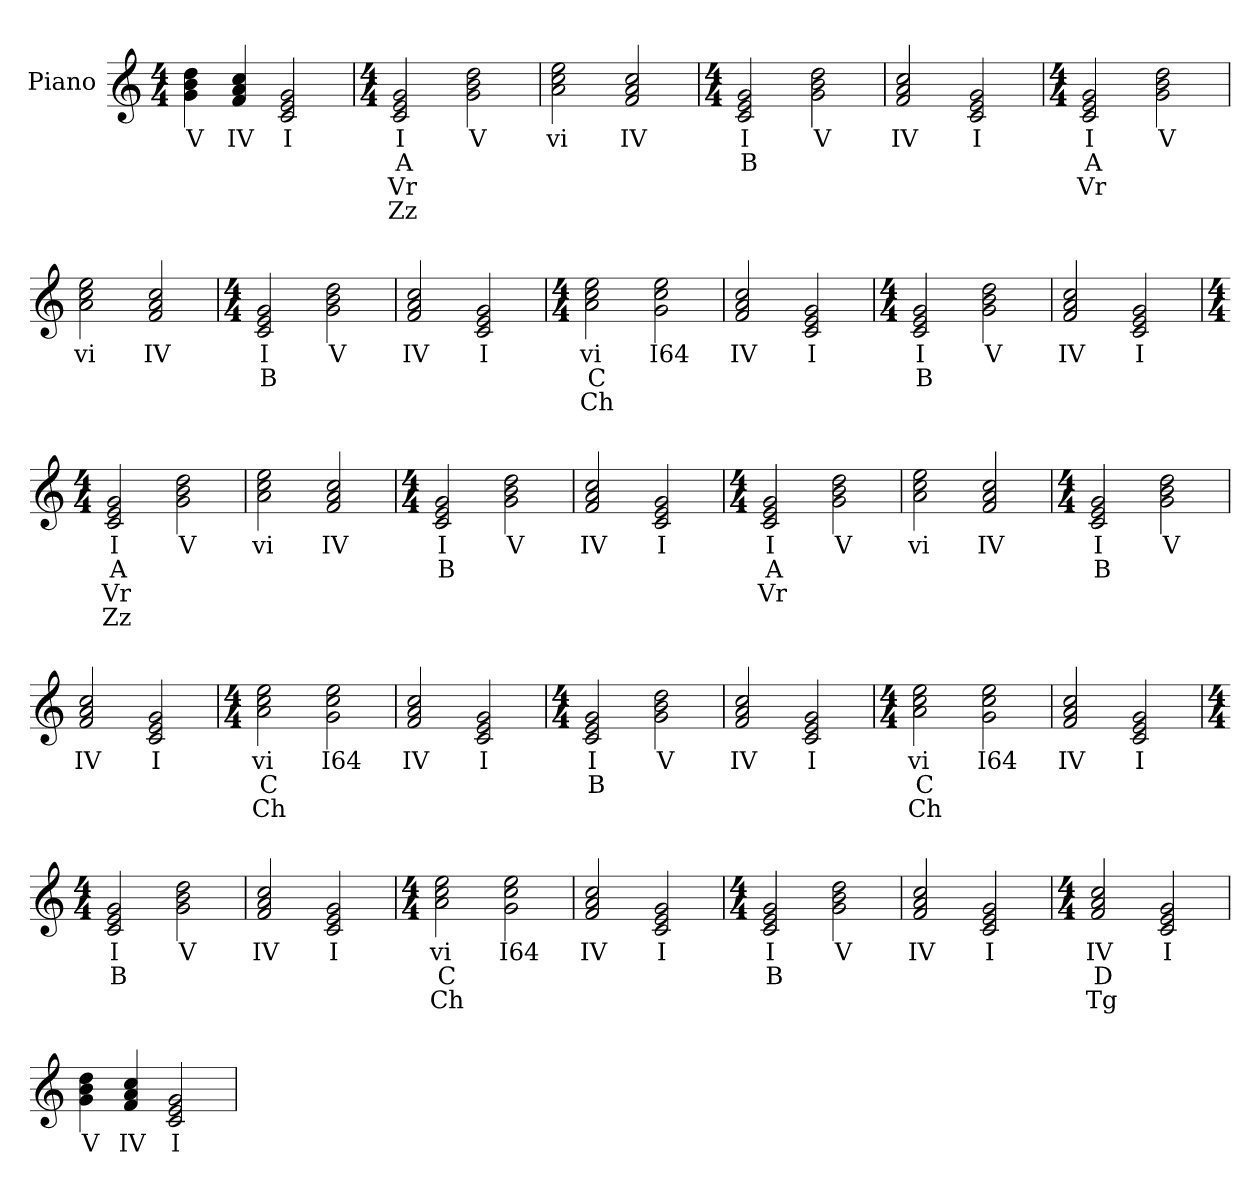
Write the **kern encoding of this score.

**kern	**text	**text	**text	**text
*part1	*part1	*part1	*part1	*part1
*staff1	*staff1	*staff1	*staff1	*staff1
*I"Piano	*	*	*	*
*I'Pno	*	*	*	*
*k[]	*	*	*	*
*C:	*	*	*	*
*M4/4	*	*	*	*
=	=	=	=	=
4g 4b 4dd	V	.	.	.
4f 4a 4cc	IV	.	.	.
2c 2e 2g	I	.	.	.
=	=	=	=	=
*k[]	*	*	*	*
*C:	*	*	*	*
*M4/4	*	*	*	*
2c 2e 2g	I	A	Vr	Zz
2g 2b 2dd	V	.	.	.
=	=	=	=	=
*k[]	*	*	*	*
*C:	*	*	*	*
2a 2cc 2ee	vi	.	.	.
2f 2a 2cc	IV	.	.	.
=	=	=	=	=
*k[]	*	*	*	*
*C:	*	*	*	*
*M4/4	*	*	*	*
2c 2e 2g	I	B	.	.
2g 2b 2dd	V	.	.	.
=	=	=	=	=
*k[]	*	*	*	*
*C:	*	*	*	*
2f 2a 2cc	IV	.	.	.
2c 2e 2g	I	.	.	.
=	=	=	=	=
*k[]	*	*	*	*
*C:	*	*	*	*
*M4/4	*	*	*	*
2c 2e 2g	I	A	Vr	.
2g 2b 2dd	V	.	.	.
=	=	=	=	=
*k[]	*	*	*	*
*C:	*	*	*	*
2a 2cc 2ee	vi	.	.	.
2f 2a 2cc	IV	.	.	.
=	=	=	=	=
*k[]	*	*	*	*
*C:	*	*	*	*
*M4/4	*	*	*	*
2c 2e 2g	I	B	.	.
2g 2b 2dd	V	.	.	.
=	=	=	=	=
*k[]	*	*	*	*
*C:	*	*	*	*
2f 2a 2cc	IV	.	.	.
2c 2e 2g	I	.	.	.
=	=	=	=	=
*k[]	*	*	*	*
*C:	*	*	*	*
*M4/4	*	*	*	*
2a 2cc 2ee	vi	C	Ch	.
2g 2cc 2ee	I64	.	.	.
=	=	=	=	=
*k[]	*	*	*	*
*C:	*	*	*	*
2f 2a 2cc	IV	.	.	.
2c 2e 2g	I	.	.	.
=	=	=	=	=
*k[]	*	*	*	*
*C:	*	*	*	*
*M4/4	*	*	*	*
2c 2e 2g	I	B	.	.
2g 2b 2dd	V	.	.	.
=	=	=	=	=
*k[]	*	*	*	*
*C:	*	*	*	*
2f 2a 2cc	IV	.	.	.
2c 2e 2g	I	.	.	.
=	=	=	=	=
*k[]	*	*	*	*
*C:	*	*	*	*
*M4/4	*	*	*	*
2c 2e 2g	I	A	Vr	Zz
2g 2b 2dd	V	.	.	.
=	=	=	=	=
*k[]	*	*	*	*
*C:	*	*	*	*
2a 2cc 2ee	vi	.	.	.
2f 2a 2cc	IV	.	.	.
=	=	=	=	=
*k[]	*	*	*	*
*C:	*	*	*	*
*M4/4	*	*	*	*
2c 2e 2g	I	B	.	.
2g 2b 2dd	V	.	.	.
=	=	=	=	=
*k[]	*	*	*	*
*C:	*	*	*	*
2f 2a 2cc	IV	.	.	.
2c 2e 2g	I	.	.	.
=	=	=	=	=
*k[]	*	*	*	*
*C:	*	*	*	*
*M4/4	*	*	*	*
2c 2e 2g	I	A	Vr	.
2g 2b 2dd	V	.	.	.
=	=	=	=	=
*k[]	*	*	*	*
*C:	*	*	*	*
2a 2cc 2ee	vi	.	.	.
2f 2a 2cc	IV	.	.	.
=	=	=	=	=
*k[]	*	*	*	*
*C:	*	*	*	*
*M4/4	*	*	*	*
2c 2e 2g	I	B	.	.
2g 2b 2dd	V	.	.	.
=	=	=	=	=
*k[]	*	*	*	*
*C:	*	*	*	*
2f 2a 2cc	IV	.	.	.
2c 2e 2g	I	.	.	.
=	=	=	=	=
*k[]	*	*	*	*
*C:	*	*	*	*
*M4/4	*	*	*	*
2a 2cc 2ee	vi	C	Ch	.
2g 2cc 2ee	I64	.	.	.
=	=	=	=	=
*k[]	*	*	*	*
*C:	*	*	*	*
2f 2a 2cc	IV	.	.	.
2c 2e 2g	I	.	.	.
=	=	=	=	=
*k[]	*	*	*	*
*C:	*	*	*	*
*M4/4	*	*	*	*
2c 2e 2g	I	B	.	.
2g 2b 2dd	V	.	.	.
=	=	=	=	=
*k[]	*	*	*	*
*C:	*	*	*	*
2f 2a 2cc	IV	.	.	.
2c 2e 2g	I	.	.	.
=	=	=	=	=
*k[]	*	*	*	*
*C:	*	*	*	*
*M4/4	*	*	*	*
2a 2cc 2ee	vi	C	Ch	.
2g 2cc 2ee	I64	.	.	.
=	=	=	=	=
*k[]	*	*	*	*
*C:	*	*	*	*
2f 2a 2cc	IV	.	.	.
2c 2e 2g	I	.	.	.
=	=	=	=	=
*k[]	*	*	*	*
*C:	*	*	*	*
*M4/4	*	*	*	*
2c 2e 2g	I	B	.	.
2g 2b 2dd	V	.	.	.
=	=	=	=	=
*k[]	*	*	*	*
*C:	*	*	*	*
2f 2a 2cc	IV	.	.	.
2c 2e 2g	I	.	.	.
=	=	=	=	=
*k[]	*	*	*	*
*C:	*	*	*	*
*M4/4	*	*	*	*
2a 2cc 2ee	vi	C	Ch	.
2g 2cc 2ee	I64	.	.	.
=	=	=	=	=
*k[]	*	*	*	*
*C:	*	*	*	*
2f 2a 2cc	IV	.	.	.
2c 2e 2g	I	.	.	.
=	=	=	=	=
*k[]	*	*	*	*
*C:	*	*	*	*
*M4/4	*	*	*	*
2c 2e 2g	I	B	.	.
2g 2b 2dd	V	.	.	.
=	=	=	=	=
*k[]	*	*	*	*
*C:	*	*	*	*
2f 2a 2cc	IV	.	.	.
2c 2e 2g	I	.	.	.
=	=	=	=	=
*k[]	*	*	*	*
*C:	*	*	*	*
*M4/4	*	*	*	*
2f 2a 2cc	IV	D	Tg	.
2c 2e 2g	I	.	.	.
=	=	=	=	=
*k[]	*	*	*	*
*C:	*	*	*	*
4g 4b 4dd	V	.	.	.
4f 4a 4cc	IV	.	.	.
2c 2e 2g	I	.	.	.
=	=	=	=	=
*-	*-	*-	*-	*-
